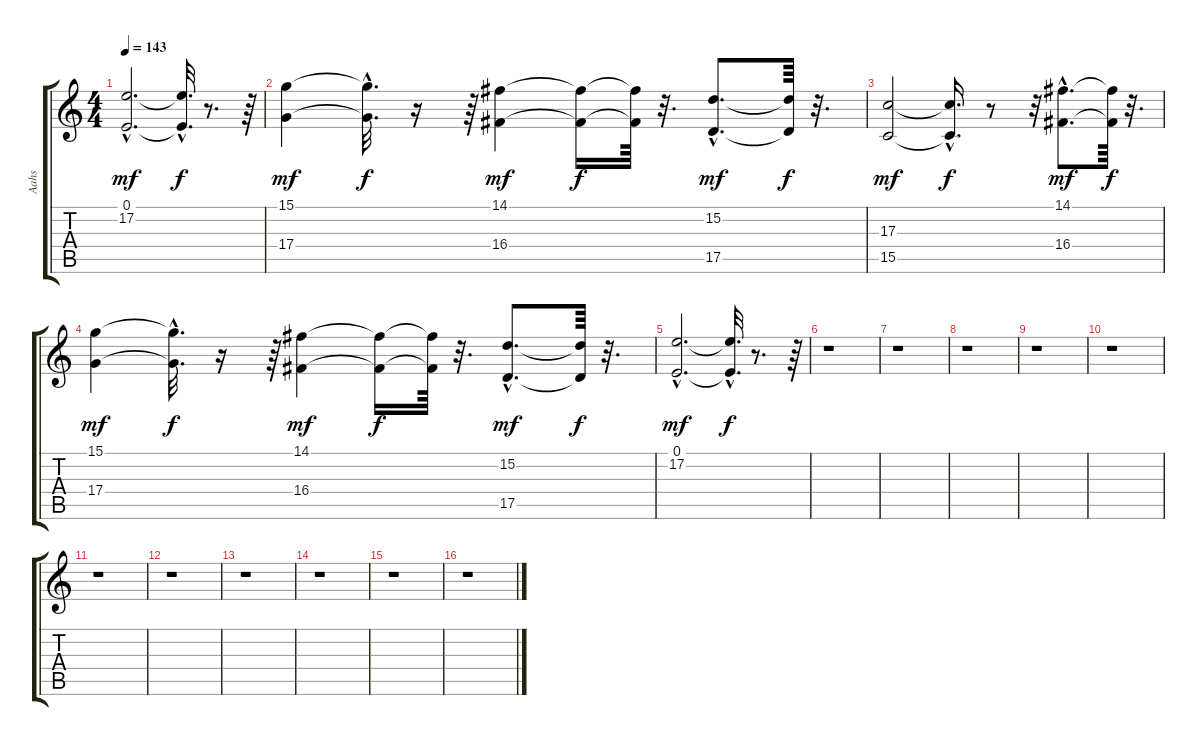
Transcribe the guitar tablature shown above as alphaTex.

\track ("Aahs" "Aahs") {instrument choiraahs}
\staff {score tabs}
\tuning (E4 B3 G3 D3 A2 E2) {hide}
\ts (4 4)
\tempo 143
\clef g2
\ks c
(0.1{hac} 17.2{hac}).2{d dy mf} (0.1{hac t} 17.2{hac t}).32{d dy f} r.8{d} r.64 |
(15.1 17.4).4{dy mf} (15.1{hac t} 17.4{hac t}).32{d dy f} r.16 r.64 (14.1 16.4).4{dy mf} (14.1{t} 16.4{t}).16{dy f} (14.1{t} 16.4{t}).64 r.32{d} (15.2{hac} 17.5{hac}).8{d dy mf} (15.2{t} 17.5{t}).64{dy f} r.32{d} |
(17.3 15.5).2{dy mf} (17.3{hac t} 15.5{hac t}).16{d dy f} r.8 r.32 (14.1{hac} 16.4{hac}).8{d dy mf} (14.1{t} 16.4{t}).64{dy f} r.32{d} |
(15.1 17.4).4{dy mf} (15.1{hac t} 17.4{hac t}).32{d dy f} r.16 r.64 (14.1 16.4).4{dy mf} (14.1{t} 16.4{t}).16{dy f} (14.1{t} 16.4{t}).64 r.32{d} (15.2{hac} 17.5{hac}).8{d dy mf} (15.2{t} 17.5{t}).64{dy f} r.32{d} |
(0.1{hac} 17.2{hac}).2{d dy mf} (0.1{hac t} 17.2{hac t}).32{d dy f} r.8{d} r.64 |
r.1 |
r.1 |
r.1 |
r.1 |
r.1 |
r.1 |
r.1 |
r.1 |
r.1 |
r.1 |
r.1
